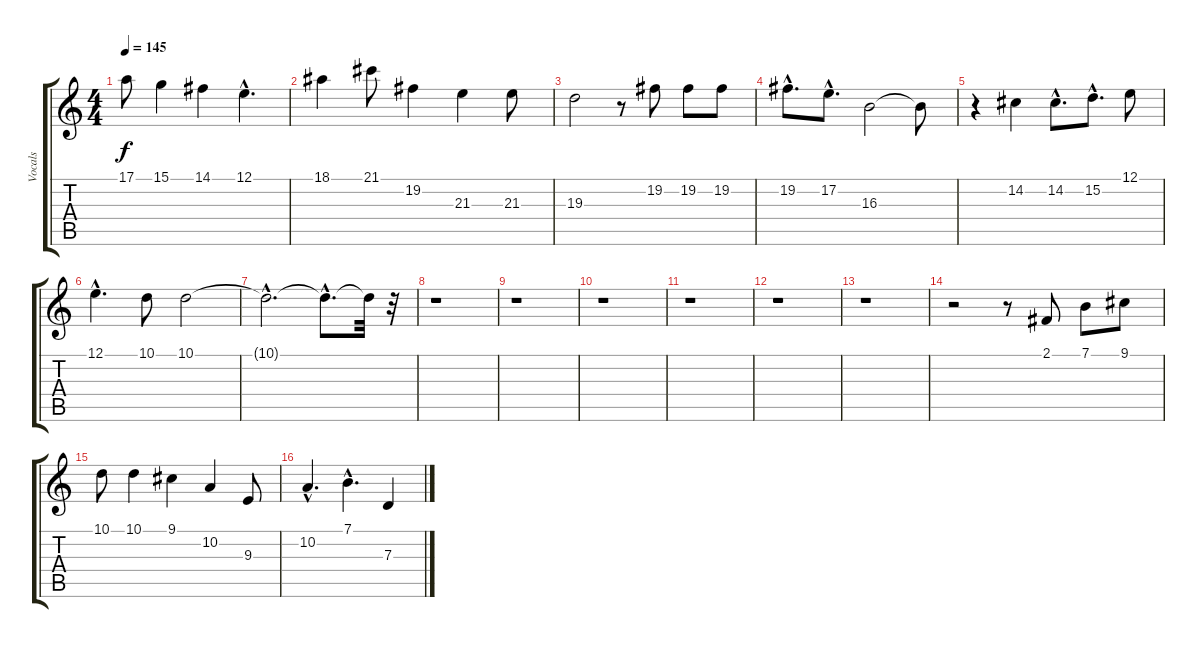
\track ("Vocals" "Vocals") {instrument oboe}
\staff {score tabs}
\tuning (E4 B3 G3 D3 A2 E2) {hide}
\ts (4 4)
\tempo 145
\clef g2
\ks c
17.1{t}.8{dy f} 15.1.4 14.1.4 12.1{hac}.4{d} |
18.1.4 21.1.8 19.2.4 21.3.4 21.3.8 |
19.3.2 r.8 19.2.8 19.2.8 19.2.8 |
19.2{hac}.8{d} 17.2{hac}.8{d} 16.3.2 16.3{t}.8 |
r.4 14.2.4 14.2{hac}.8{d} 15.2{hac}.8{d} 12.1.8 |
12.1{hac}.4{d} 10.1.8 10.1.2 |
10.1{hac t}.2{d} 10.1{hac t}.8{d} 10.1{t}.32 r.32 |
r.1 |
r.1 |
r.1 |
r.1 |
r.1 |
r.1 |
r.2 r.8 2.1.8 7.1.8 9.1.8 |
10.1.8 10.1.4 9.1.4 10.2.4 9.3.8 |
10.2{hac}.4{d} 7.1{hac}.4{d} 7.3.4
